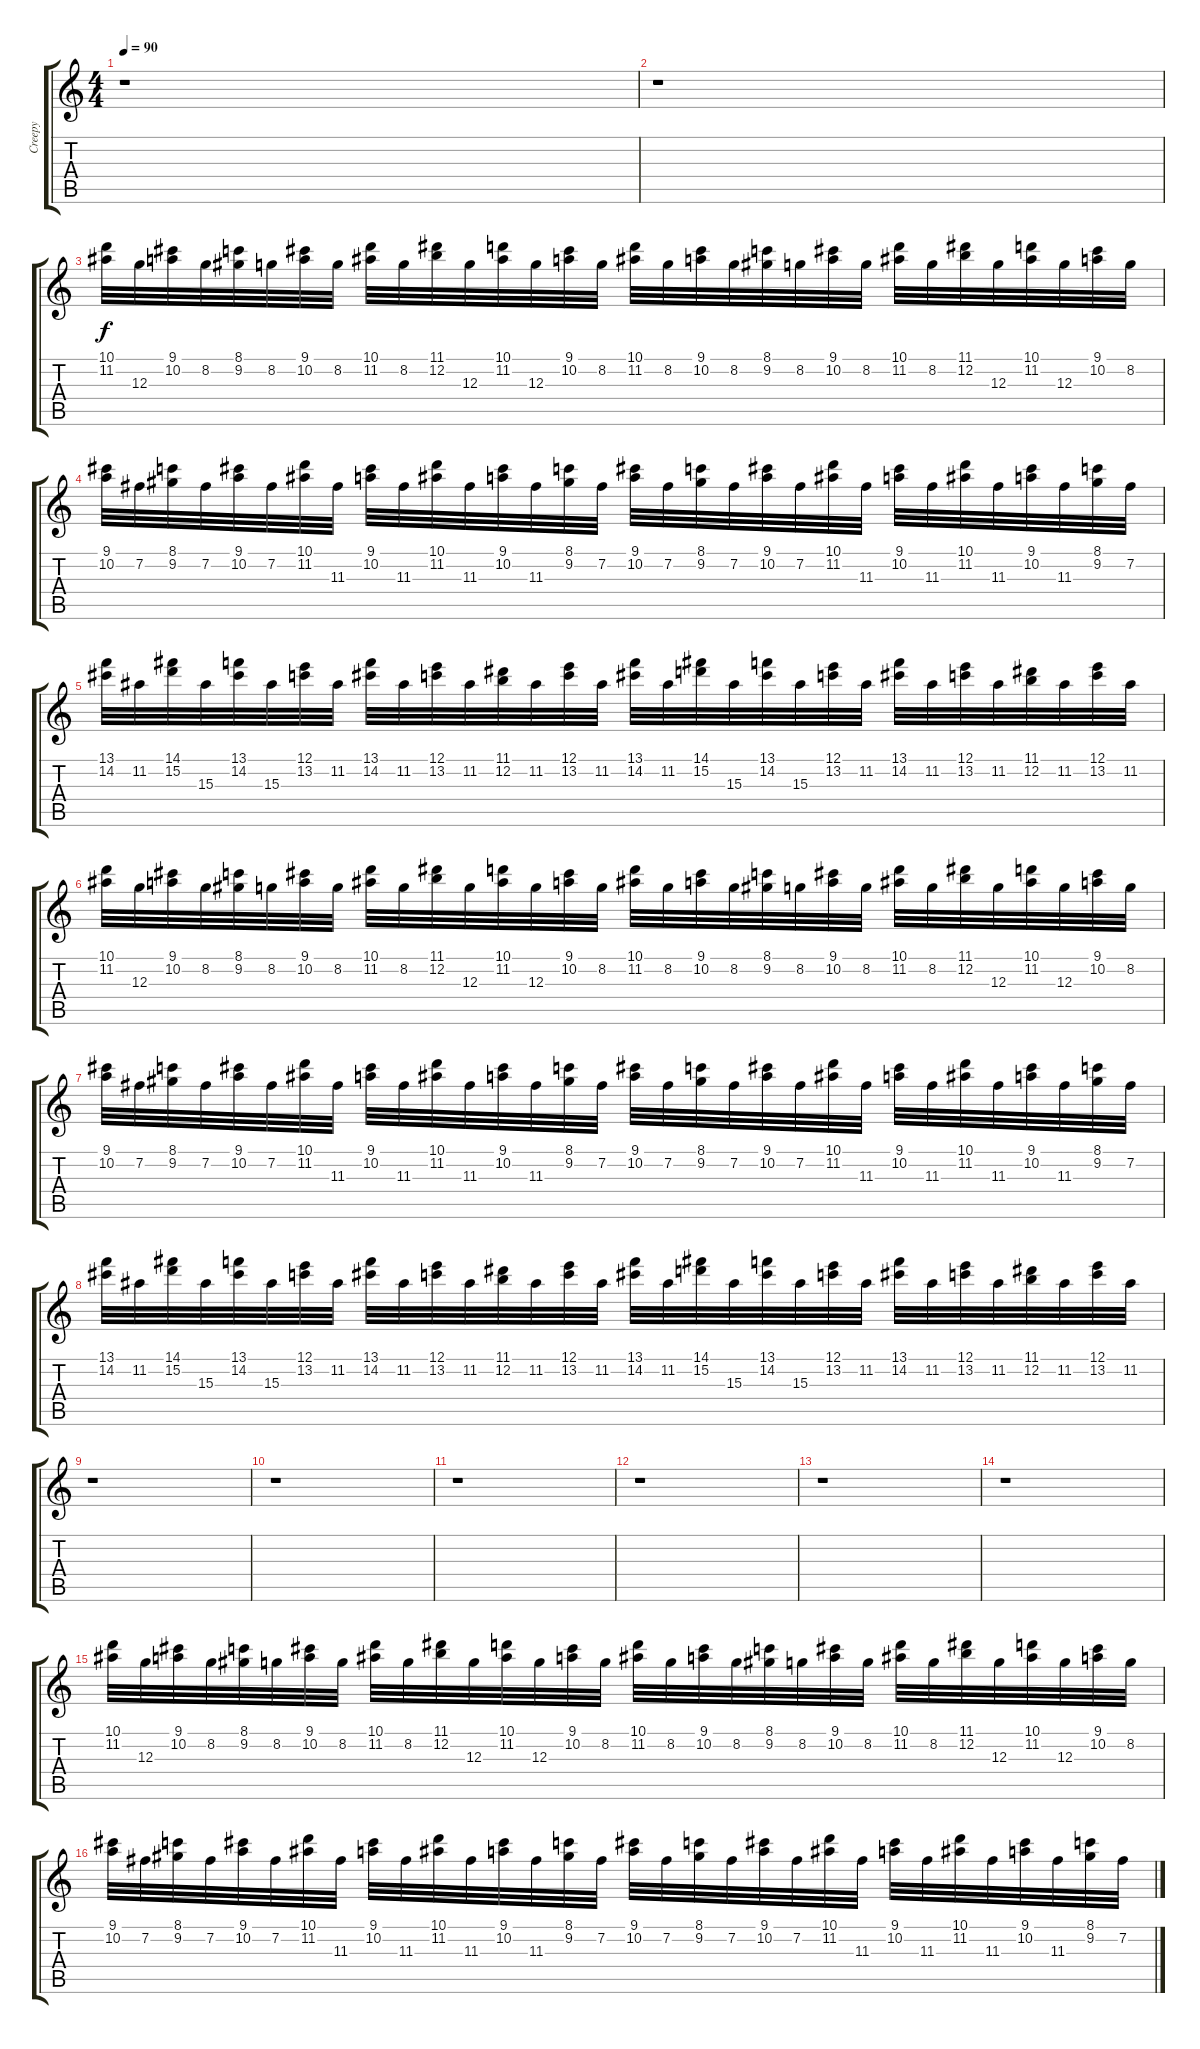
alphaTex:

\track ("Creepy" "Creepy") {instrument distortionguitar}
\staff {score tabs}
\tuning (E4 B3 G3 D3 A2 E2) {hide}
\ts (4 4)
\tempo 90
\clef g2
\ks c
r.1{dy f} |
r.1 |
(10.1 11.2).32 12.3.32 (9.1 10.2).32 8.2.32 (8.1 9.2).32 8.2.32 (9.1 10.2).32 8.2.32 (10.1 11.2).32 8.2.32 (11.1 12.2).32 12.3.32 (10.1 11.2).32 12.3.32 (9.1 10.2).32 8.2.32 (10.1 11.2).32 8.2.32 (9.1 10.2).32 8.2.32 (8.1 9.2).32 8.2.32 (9.1 10.2).32 8.2.32 (10.1 11.2).32 8.2.32 (11.1 12.2).32 12.3.32 (10.1 11.2).32 12.3.32 (9.1 10.2).32 8.2.32 |
(9.1 10.2).32 7.2.32 (8.1 9.2).32 7.2.32 (9.1 10.2).32 7.2.32 (10.1 11.2).32 11.3.32 (9.1 10.2).32 11.3.32 (10.1 11.2).32 11.3.32 (9.1 10.2).32 11.3.32 (8.1 9.2).32 7.2.32 (9.1 10.2).32 7.2.32 (8.1 9.2).32 7.2.32 (9.1 10.2).32 7.2.32 (10.1 11.2).32 11.3.32 (9.1 10.2).32 11.3.32 (10.1 11.2).32 11.3.32 (9.1 10.2).32 11.3.32 (8.1 9.2).32 7.2.32 |
(13.1 14.2).32 11.2.32 (14.1 15.2).32 15.3.32 (13.1 14.2).32 15.3.32 (12.1 13.2).32 11.2.32 (13.1 14.2).32 11.2.32 (12.1 13.2).32 11.2.32 (11.1 12.2).32 11.2.32 (12.1 13.2).32 11.2.32 (13.1 14.2).32 11.2.32 (14.1 15.2).32 15.3.32 (13.1 14.2).32 15.3.32 (12.1 13.2).32 11.2.32 (13.1 14.2).32 11.2.32 (12.1 13.2).32 11.2.32 (11.1 12.2).32 11.2.32 (12.1 13.2).32 11.2.32 |
(10.1 11.2).32 12.3.32 (9.1 10.2).32 8.2.32 (8.1 9.2).32 8.2.32 (9.1 10.2).32 8.2.32 (10.1 11.2).32 8.2.32 (11.1 12.2).32 12.3.32 (10.1 11.2).32 12.3.32 (9.1 10.2).32 8.2.32 (10.1 11.2).32 8.2.32 (9.1 10.2).32 8.2.32 (8.1 9.2).32 8.2.32 (9.1 10.2).32 8.2.32 (10.1 11.2).32 8.2.32 (11.1 12.2).32 12.3.32 (10.1 11.2).32 12.3.32 (9.1 10.2).32 8.2.32 |
(9.1 10.2).32 7.2.32 (8.1 9.2).32 7.2.32 (9.1 10.2).32 7.2.32 (10.1 11.2).32 11.3.32 (9.1 10.2).32 11.3.32 (10.1 11.2).32 11.3.32 (9.1 10.2).32 11.3.32 (8.1 9.2).32 7.2.32 (9.1 10.2).32 7.2.32 (8.1 9.2).32 7.2.32 (9.1 10.2).32 7.2.32 (10.1 11.2).32 11.3.32 (9.1 10.2).32 11.3.32 (10.1 11.2).32 11.3.32 (9.1 10.2).32 11.3.32 (8.1 9.2).32 7.2.32 |
(13.1 14.2).32 11.2.32 (14.1 15.2).32 15.3.32 (13.1 14.2).32 15.3.32 (12.1 13.2).32 11.2.32 (13.1 14.2).32 11.2.32 (12.1 13.2).32 11.2.32 (11.1 12.2).32 11.2.32 (12.1 13.2).32 11.2.32 (13.1 14.2).32 11.2.32 (14.1 15.2).32 15.3.32 (13.1 14.2).32 15.3.32 (12.1 13.2).32 11.2.32 (13.1 14.2).32 11.2.32 (12.1 13.2).32 11.2.32 (11.1 12.2).32 11.2.32 (12.1 13.2).32 11.2.32 |
r.1 |
r.1 |
r.1 |
r.1 |
r.1 |
r.1 |
(10.1 11.2).32 12.3.32 (9.1 10.2).32 8.2.32 (8.1 9.2).32 8.2.32 (9.1 10.2).32 8.2.32 (10.1 11.2).32 8.2.32 (11.1 12.2).32 12.3.32 (10.1 11.2).32 12.3.32 (9.1 10.2).32 8.2.32 (10.1 11.2).32 8.2.32 (9.1 10.2).32 8.2.32 (8.1 9.2).32 8.2.32 (9.1 10.2).32 8.2.32 (10.1 11.2).32 8.2.32 (11.1 12.2).32 12.3.32 (10.1 11.2).32 12.3.32 (9.1 10.2).32 8.2.32 |
(9.1 10.2).32 7.2.32 (8.1 9.2).32 7.2.32 (9.1 10.2).32 7.2.32 (10.1 11.2).32 11.3.32 (9.1 10.2).32 11.3.32 (10.1 11.2).32 11.3.32 (9.1 10.2).32 11.3.32 (8.1 9.2).32 7.2.32 (9.1 10.2).32 7.2.32 (8.1 9.2).32 7.2.32 (9.1 10.2).32 7.2.32 (10.1 11.2).32 11.3.32 (9.1 10.2).32 11.3.32 (10.1 11.2).32 11.3.32 (9.1 10.2).32 11.3.32 (8.1 9.2).32 7.2.32
